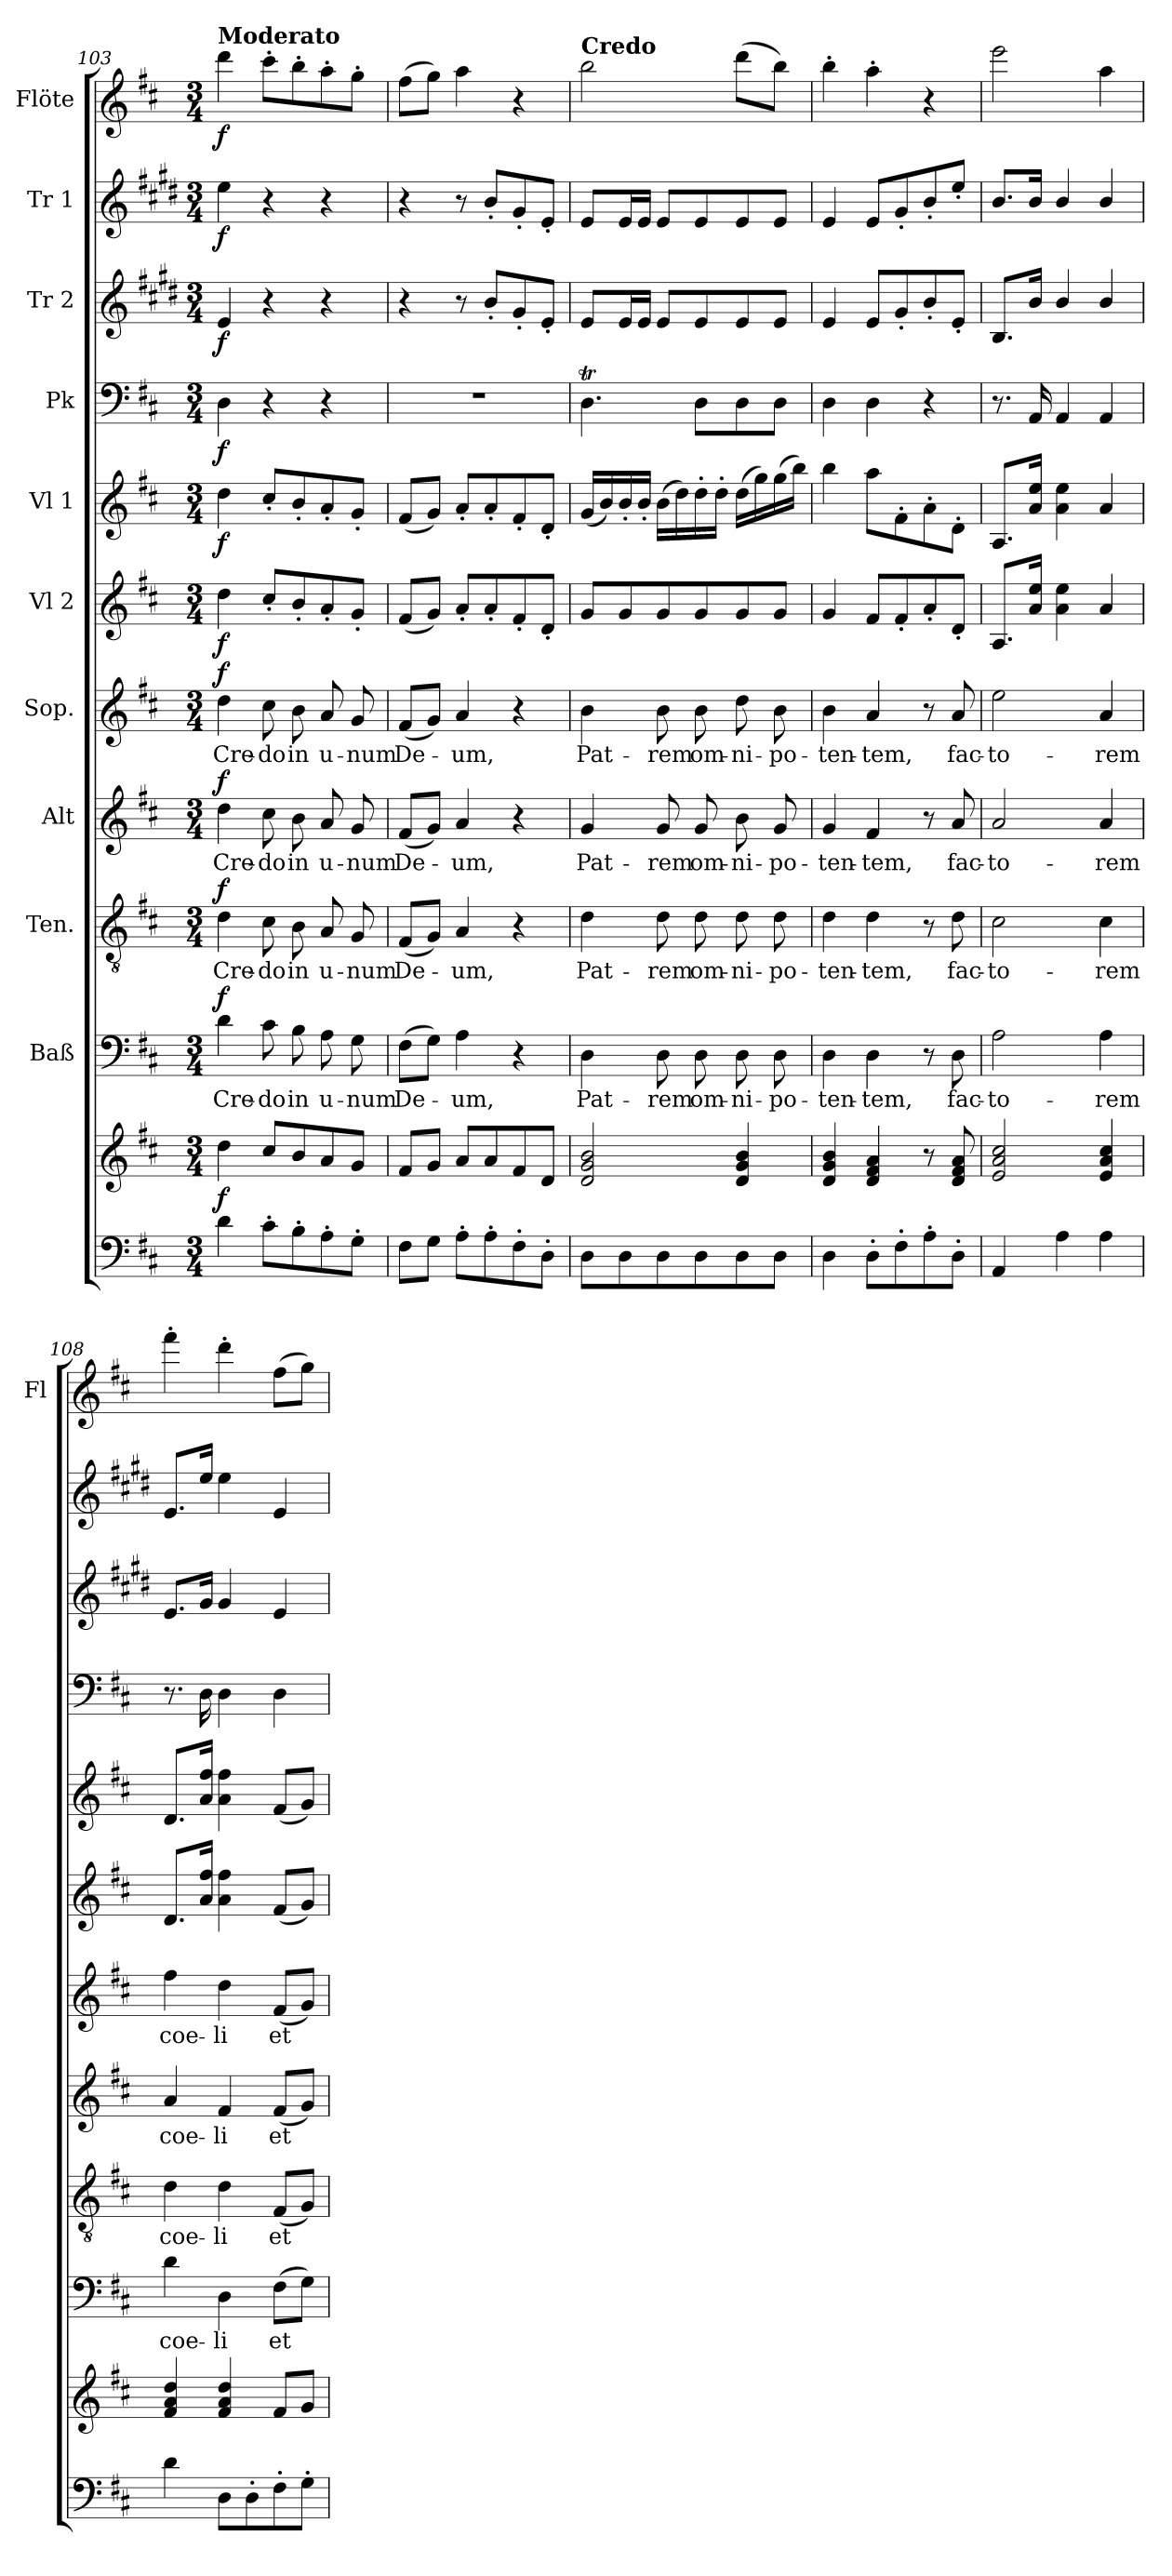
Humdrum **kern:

**kern	**kern	**dynam	**kern	**text	**dynam	**kern	**text	**dynam	**kern	**text	**dynam	**kern	**text	**dynam	**kern	**dynam	**kern	**dynam	**kern	**dynam	**kern	**dynam	**kern	**dynam	**kern	**dynam
*part11	*part11	*part11	*part10	*part10	*part10	*part9	*part9	*part9	*part8	*part8	*part8	*part7	*part7	*part7	*part6	*part6	*part5	*part5	*part4	*part4	*part3	*part3	*part2	*part2	*part1	*part1
*staff12	*staff11	*staff11/12	*staff10	*staff10	*staff10	*staff9	*staff9	*staff9	*staff8	*staff8	*staff8	*staff7	*staff7	*staff7	*staff6	*staff6	*staff5	*staff5	*staff4	*staff4	*staff3	*staff3	*staff2	*staff2	*staff1	*staff1
*	*	*	*I"Baß	*	*	*I"Ten.	*	*	*I"Alt	*	*	*I"Sop.	*	*	*I"Vl 2	*	*I"Vl 1	*	*I"Pk	*	*I"Tr 2	*	*I"Tr 1	*	*I"Flöte	*
*	*	*	*	*	*	*	*	*	*	*	*	*	*	*	*	*	*	*	*	*	*	*	*	*	*I'Fl	*
!!LO:PB:g=z
*clefF4	*clefG2	*	*clefF4	*	*	*clefGv2	*	*	*clefG2	*	*	*clefG2	*	*	*clefG2	*	*clefG2	*	*clefF4	*	*clefG2	*	*clefG2	*	*clefG2	*
*	*	*	*	*	*	*	*	*	*	*	*	*	*	*	*	*	*	*	*	*	*ITrd1c2	*	*ITrd1c2	*	*	*
*k[f#c#]	*k[f#c#]	*	*k[f#c#]	*	*	*k[f#c#]	*	*	*k[f#c#]	*	*	*k[f#c#]	*	*	*k[f#c#]	*	*k[f#c#]	*	*k[f#c#]	*	*k[f#c#]	*	*k[f#c#]	*	*k[f#c#]	*
*D:	*D:	*	*D:	*	*	*D:	*	*	*D:	*	*	*D:	*	*	*D:	*	*D:	*	*D:	*	*D:	*	*D:	*	*D:	*
*M3/4	*M3/4	*	*M3/4	*	*	*M3/4	*	*	*M3/4	*	*	*M3/4	*	*	*M3/4	*	*M3/4	*	*M3/4	*	*M3/4	*	*M3/4	*	*M3/4	*
=103	=103	=103	=103	=103	=103	=103	=103	=103	=103	=103	=103	=103	=103	=103	=103	=103	=103	=103	=103	=103	=103	=103	=103	=103	=103	=103
!	!	!	!	!	!	!	!	!	!	!	!	!	!	!	!	!	!	!	!	!	!	!	!	!	!LO:TX:a:B:t=Moderato	!
!	!	!LO:DY:a=2	!	!LO:LY:b	!LO:DY:a	!	!LO:LY:b	!LO:DY:a	!	!LO:LY:b	!LO:DY:a	!	!LO:LY:b	!LO:DY:a	!	!LO:DY:b	!	!LO:DY:b	!	!LO:DY:b	!	!LO:DY:b	!	!LO:DY:b	!	!LO:DY:b
4d\	4dd\	f	4d\	Cre-	f	4d\	Cre-	f	4dd\	Cre-	f	4dd\	Cre-	f	4dd\	f	4dd\	f	4D\	f	4d/	f	4dd\	f	4ddd\	f
!	!	!	!	!LO:LY:b	!	!	!LO:LY:b	!	!	!LO:LY:b	!	!	!LO:LY:b	!	!	!	!	!	!	!	!	!	!	!	!	!
8c#'>\L	8cc#/L	.	8c#\	-do	.	8c#\	-do	.	8cc#\	-do	.	8cc#\	-do	.	8cc#'</L	.	8cc#'</L	.	4r	.	4r	.	4r	.	8ccc#'>\L	.
!	!	!	!	!LO:LY:b	!	!	!LO:LY:b	!	!	!LO:LY:b	!	!	!LO:LY:b	!	!	!	!	!	!	!	!	!	!	!	!	!
8B'>\	8b/	.	8B\	in	.	8B\	in	.	8b\	in	.	8b\	in	.	8b'</	.	8b'</	.	.	.	.	.	.	.	8bb'>\	.
!	!	!	!	!LO:LY:b	!	!	!LO:LY:b	!	!	!LO:LY:b	!	!	!LO:LY:b	!	!	!	!	!	!	!	!	!	!	!	!	!
8A'>\	8a/	.	8A\	u-	.	8A/	u-	.	8a/	u-	.	8a/	u-	.	8a'</	.	8a'</	.	4r	.	4r	.	4r	.	8aa'>\	.
!	!	!	!	!LO:LY:b	!	!	!LO:LY:b	!	!	!LO:LY:b	!	!	!LO:LY:b	!	!	!	!	!	!	!	!	!	!	!	!	!
8G'>\J	8g/J	.	8G\	-num	.	8G/	-num	.	8g/	-num	.	8g/	-num	.	8g'</J	.	8g'</J	.	.	.	.	.	.	.	8gg'>\J	.
=104	=104	=104	=104	=104	=104	=104	=104	=104	=104	=104	=104	=104	=104	=104	=104	=104	=104	=104	=104	=104	=104	=104	=104	=104	=104	=104
!	!	!	!	!LO:LY:b	!	!	!LO:LY:b	!	!	!LO:LY:b	!	!	!LO:LY:b	!	!	!	!	!	!	!	!	!	!	!	!	!
8F#\L	8f#/L	.	(>8F#\L	De-	.	(<8F#/L	De-	.	(<8f#/L	De-	.	(<8f#/L	De-	.	(<8f#/L	.	(<8f#/L	.	2.r	.	4r	.	4r	.	(>8ff#\L	.
8G\J	8g/J	.	8G\J)	.	.	8G/J)	.	.	8g/J)	.	.	8g/J)	.	.	8g/J)	.	8g/J)	.	.	.	.	.	.	.	8gg\J)	.
!	!	!	!	!LO:LY:b	!	!	!LO:LY:b	!	!	!LO:LY:b	!	!	!LO:LY:b	!	!	!	!	!	!	!	!	!	!	!	!	!
8A'>\L	8a/L	.	4A\	-um,	.	4A/	-um,	.	4a/	-um,	.	4a/	-um,	.	8a'</L	.	8a'</L	.	.	.	8r	.	8r	.	4aa\	.
8A'>\	8a/	.	.	.	.	.	.	.	.	.	.	.	.	.	8a'</	.	8a'</	.	.	.	8a'</L	.	8a'</L	.	.	.
8F#'>\	8f#/	.	4r	.	.	4r	.	.	4r	.	.	4r	.	.	8f#'</	.	8f#'</	.	.	.	8f#'</	.	8f#'</	.	4r	.
8D'>\J	8d/J	.	.	.	.	.	.	.	.	.	.	.	.	.	8d'</J	.	8d'</J	.	.	.	8d'</J	.	8d'</J	.	.	.
=105	=105	=105	=105	=105	=105	=105	=105	=105	=105	=105	=105	=105	=105	=105	=105	=105	=105	=105	=105	=105	=105	=105	=105	=105	=105	=105
!	!	!	!	!	!	!	!	!	!	!	!	!	!	!	!	!	!	!	!	!	!	!	!	!	!LO:TX:a:B:t=Credo	!
!	!	!	!	!LO:LY:b	!	!	!LO:LY:b	!	!	!LO:LY:b	!	!	!LO:LY:b	!	!	!	!	!	!	!	!	!	!	!	!	!
8D\L	2d/ 2g/ 2b/	.	4D\	Pat-	.	4d\	Pat-	.	4g/	Pat-	.	4b\	Pat-	.	8g/L	.	(<16g/LL	.	4.DT\	.	8d/L	.	8d/L	.	2bb\	.
.	.	.	.	.	.	.	.	.	.	.	.	.	.	.	.	.	16b/)	.	.	.	.	.	.	.	.	.
8D\	.	.	.	.	.	.	.	.	.	.	.	.	.	.	8g/	.	16b'</	.	.	.	16d/L	.	16d/L	.	.	.
.	.	.	.	.	.	.	.	.	.	.	.	.	.	.	.	.	16b'</JJ	.	.	.	16d/JJ	.	16d/JJ	.	.	.
!	!	!	!	!LO:LY:b	!	!	!LO:LY:b	!	!	!LO:LY:b	!	!	!LO:LY:b	!	!	!	!	!	!	!	!	!	!	!	!	!
8D\	.	.	8D\	-rem	.	8d\	-rem	.	8g/	-rem	.	8b\	-rem	.	8g/	.	(>16b\LL	.	.	.	8d/L	.	8d/L	.	.	.
.	.	.	.	.	.	.	.	.	.	.	.	.	.	.	.	.	16dd\)	.	.	.	.	.	.	.	.	.
!	!	!	!	!LO:LY:b	!	!	!LO:LY:b	!	!	!LO:LY:b	!	!	!LO:LY:b	!	!	!	!	!	!	!	!	!	!	!	!	!
8D\	.	.	8D\	om-	.	8d\	om-	.	8g/	om-	.	8b\	om-	.	8g/	.	16dd'>\	.	8D\L	.	8d/	.	8d/	.	.	.
.	.	.	.	.	.	.	.	.	.	.	.	.	.	.	.	.	16dd'>\JJ	.	.	.	.	.	.	.	.	.
!	!	!	!	!LO:LY:b	!	!	!LO:LY:b	!	!	!LO:LY:b	!	!	!LO:LY:b	!	!	!	!	!	!	!	!	!	!	!	!	!
8D\	4d/ 4g/ 4b/	.	8D\	-ni-	.	8d\	-ni-	.	8b\	-ni-	.	8dd\	-ni-	.	8g/	.	(>16dd\LL	.	8D\	.	8d/	.	8d/	.	(>8ddd\L	.
.	.	.	.	.	.	.	.	.	.	.	.	.	.	.	.	.	16gg\)	.	.	.	.	.	.	.	.	.
!	!	!	!	!LO:LY:b	!	!	!LO:LY:b	!	!	!LO:LY:b	!	!	!LO:LY:b	!	!	!	!	!	!	!	!	!	!	!	!	!
8D\J	.	.	8D\	-po-	.	8d\	-po-	.	8g/	-po-	.	8b\	-po-	.	8g/J	.	(>16gg\	.	8D\J	.	8d/J	.	8d/J	.	8bb\J)	.
.	.	.	.	.	.	.	.	.	.	.	.	.	.	.	.	.	16bb\JJ)	.	.	.	.	.	.	.	.	.
=106	=106	=106	=106	=106	=106	=106	=106	=106	=106	=106	=106	=106	=106	=106	=106	=106	=106	=106	=106	=106	=106	=106	=106	=106	=106	=106
!	!	!	!	!LO:LY:b	!	!	!LO:LY:b	!	!	!LO:LY:b	!	!	!LO:LY:b	!	!	!	!	!	!	!	!	!	!	!	!	!
4D\	4d/ 4g/ 4b/	.	4D\	-ten-	.	4d\	-ten-	.	4g/	-ten-	.	4b\	-ten-	.	4g/	.	4bb\	.	4D\	.	4d/	.	4d/	.	4bb'>\	.
!	!	!	!	!LO:LY:b	!	!	!LO:LY:b	!	!	!LO:LY:b	!	!	!LO:LY:b	!	!	!	!	!	!	!	!	!	!	!	!	!
8D'>\L	4d/ 4f#/ 4a/	.	4D\	-tem,	.	4d\	-tem,	.	4f#/	-tem,	.	4a/	-tem,	.	8f#/L	.	8aa\L	.	4D\	.	8d/L	.	8d/L	.	4aa'>\	.
8F#'>\	.	.	.	.	.	.	.	.	.	.	.	.	.	.	8f#'</	.	8f#'>\	.	.	.	8f#'</	.	8f#'</	.	.	.
8A'>\	8r	.	8r	.	.	8r	.	.	8r	.	.	8r	.	.	8a'</	.	8a'>\	.	4r	.	8a'</	.	8a'</	.	4r	.
!	!	!	!	!LO:LY:b	!	!	!LO:LY:b	!	!	!LO:LY:b	!	!	!LO:LY:b	!	!	!	!	!	!	!	!	!	!	!	!	!
8D'>\J	8d/ 8f#/ 8a/	.	8D\	fac-	.	8d\	fac-	.	8a/	fac-	.	8a/	fac-	.	8d'</J	.	8d'>\J	.	.	.	8d'</J	.	8dd'</J	.	.	.
!!LO:PB:g=z
=107	=107	=107	=107	=107	=107	=107	=107	=107	=107	=107	=107	=107	=107	=107	=107	=107	=107	=107	=107	=107	=107	=107	=107	=107	=107	=107
!	!	!	!	!LO:LY:b	!	!	!LO:LY:b	!	!	!LO:LY:b	!	!	!LO:LY:b	!	!	!	!	!	!	!	!	!	!	!	!	!
4AA/	2e/ 2a/ 2cc#/	.	2A\	-to-	.	2c#\	-to-	.	2a/	-to-	.	2ee\	-to-	.	8.A/L	.	8.A/L	.	8.r	.	8.A/L	.	8.a/L	.	2eee\	.
.	.	.	.	.	.	.	.	.	.	.	.	.	.	.	16a/ 16ee/Jk	.	16a/ 16ee/Jk	.	16AA/	.	16a/Jk	.	16a/Jk	.	.	.
4A\	.	.	.	.	.	.	.	.	.	.	.	.	.	.	4a\ 4ee\	.	4a\ 4ee\	.	4AA/	.	4a/	.	4a/	.	.	.
!	!	!	!	!LO:LY:b	!	!	!LO:LY:b	!	!	!LO:LY:b	!	!	!LO:LY:b	!	!	!	!	!	!	!	!	!	!	!	!	!
4A\	4e/ 4a/ 4cc#/	.	4A\	-rem	.	4c#\	-rem	.	4a/	-rem	.	4a/	-rem	.	4a/	.	4a/	.	4AA/	.	4a/	.	4a/	.	4aa\	.
=108	=108	=108	=108	=108	=108	=108	=108	=108	=108	=108	=108	=108	=108	=108	=108	=108	=108	=108	=108	=108	=108	=108	=108	=108	=108	=108
!	!	!	!	!LO:LY:b	!	!	!LO:LY:b	!	!	!LO:LY:b	!	!	!LO:LY:b	!	!	!	!	!	!	!	!	!	!	!	!	!
4d\	4f#/ 4a/ 4dd/	.	4d\	coe-	.	4d\	coe-	.	4a/	coe-	.	4ff#\	coe-	.	8.d/L	.	8.d/L	.	8.r	.	8.d/L	.	8.d/L	.	4fff#'>\	.
.	.	.	.	.	.	.	.	.	.	.	.	.	.	.	16a/ 16ff#/Jk	.	16a/ 16ff#/Jk	.	16D\	.	16f#/Jk	.	16dd/Jk	.	.	.
!	!	!	!	!LO:LY:b	!	!	!LO:LY:b	!	!	!LO:LY:b	!	!	!LO:LY:b	!	!	!	!	!	!	!	!	!	!	!	!	!
8D\L	4f#/ 4a/ 4dd/	.	4D\	-li	.	4d\	-li	.	4f#/	-li	.	4dd\	-li	.	4a\ 4ff#\	.	4a\ 4ff#\	.	4D\	.	4f#/	.	4dd\	.	4ddd'>\	.
8D'>\	.	.	.	.	.	.	.	.	.	.	.	.	.	.	.	.	.	.	.	.	.	.	.	.	.	.
!	!	!	!	!LO:LY:b	!	!	!LO:LY:b	!	!	!LO:LY:b	!	!	!LO:LY:b	!	!	!	!	!	!	!	!	!	!	!	!	!
8F#'>\	8f#/L	.	(>8F#\L	et	.	(<8F#/L	et	.	(<8f#/L	et	.	(<8f#/L	et	.	(<8f#/L	.	(<8f#/L	.	4D\	.	4d/	.	4d/	.	(>8ff#\L	.
8G'>\J	8g/J	.	8G\J)	.	.	8G/J)	.	.	8g/J)	.	.	8g/J)	.	.	8g/J)	.	8g/J)	.	.	.	.	.	.	.	8gg\J)	.
=	=	=	=	=	=	=	=	=	=	=	=	=	=	=	=	=	=	=	=	=	=	=	=	=	=	=
*-	*-	*-	*-	*-	*-	*-	*-	*-	*-	*-	*-	*-	*-	*-	*-	*-	*-	*-	*-	*-	*-	*-	*-	*-	*-	*-
